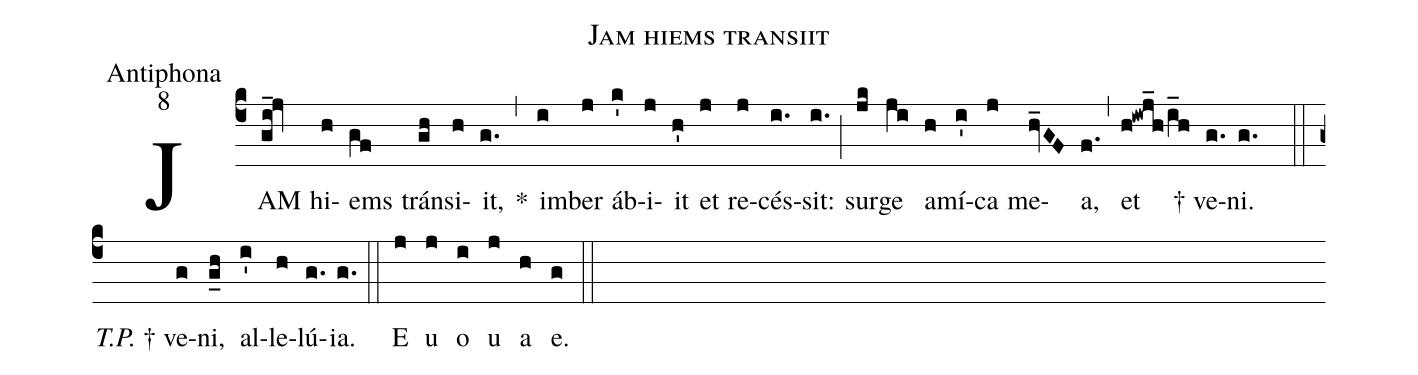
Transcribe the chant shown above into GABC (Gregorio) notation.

name:Jam hiems transiit;
office-part:Antiphona;
mode:8;
%%
(c4)JAM(gi_!jv) hi(h)ems(gf) tráns(gh)i(h)it,(g.) *(,) im(i)ber(j) áb(k')i(j)it(h') et(j) re(j)cés(i.)sit:(i.) (;) sur(jk)ge(ji) a(h)mí(i')ca(j) me(hv_GF)a,(f.) (,) et(h!iwj_h/i_h) † ve(g.)ni.(g.) (::) <i>T.P.</i> † ve(g)ni,(g_h) al(i')le(h)lú(g.)ia.(g.) (::)
E(j) u(j) o(i) u(j) a(h) e.(g) (::)
